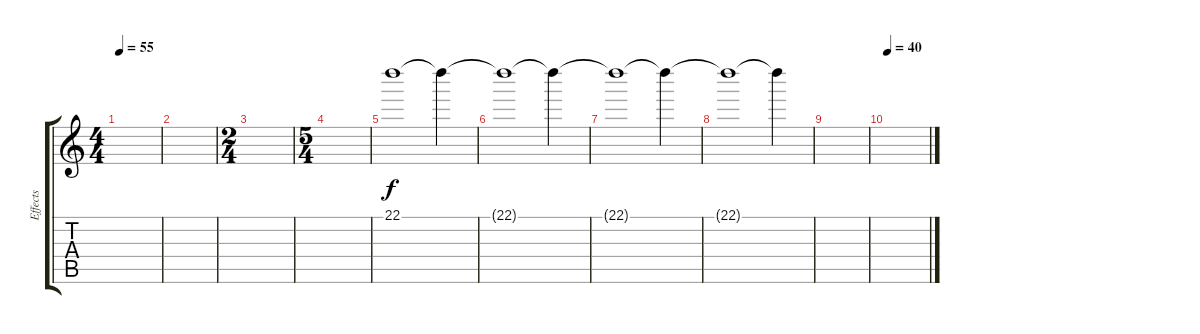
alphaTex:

\track ("Effects" "Effects") {instrument fx7echoes}
\staff {score tabs}
\tuning (E5 B4 G4 D4 A3 E3) {hide}
\ts (4 4)
\tempo 55
\clef g2
\ks c
|
|
\ts (2 4)
|
\ts (5 4)
|
22.1.1{volume 8 balance 8} 22.1{t}.4 |
22.1{t}.1 22.1{t}.4 |
22.1{t}.1{volume 0} 22.1{t}.4 |
22.1{t}.1 22.1{t}.4 |
|
\tempo 40
